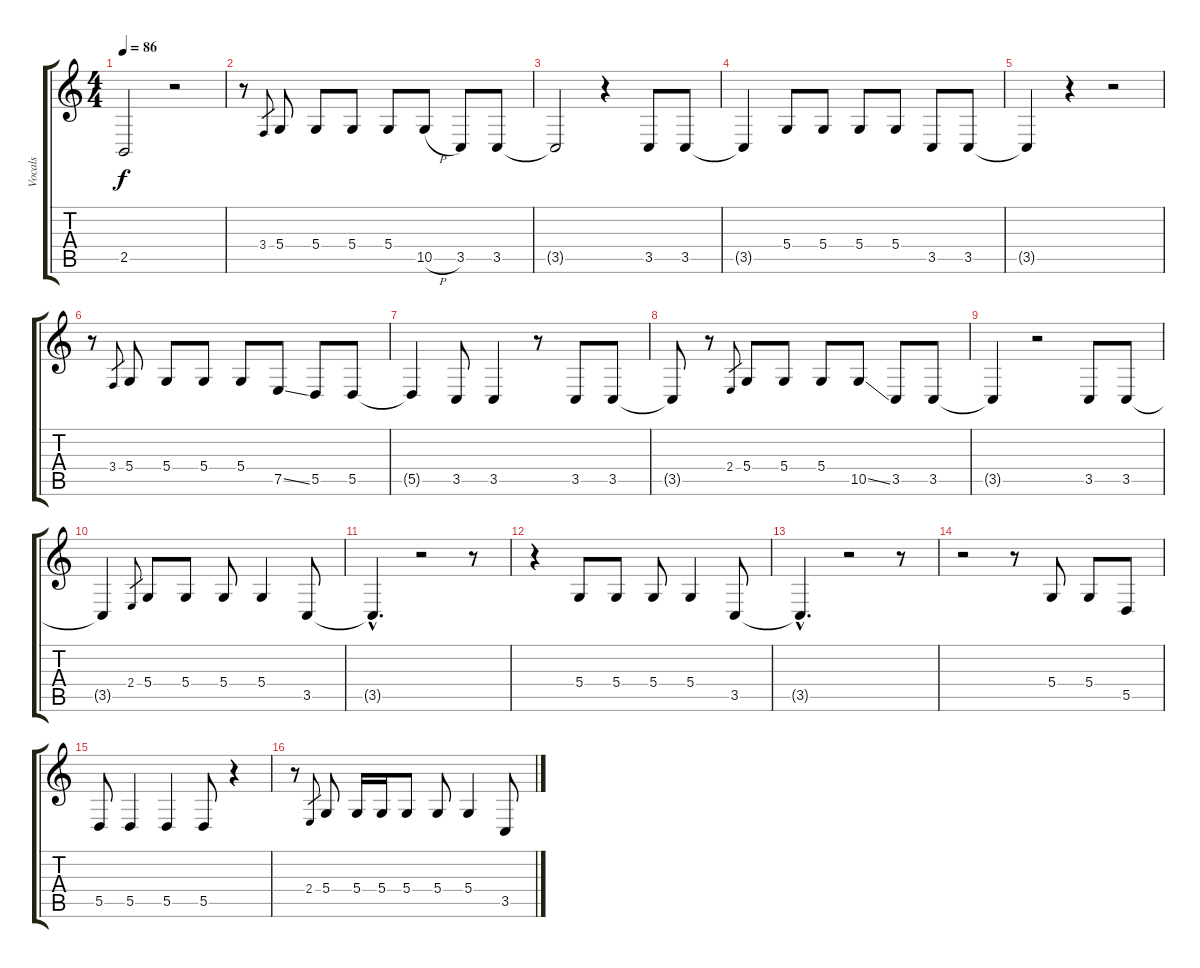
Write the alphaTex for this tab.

\track ("Vocals" "Vocals") {instrument bagpipe}
\staff {score tabs}
\tuning (E4 B3 G3 D3 A2 E2) {hide}
\ts (4 4)
\tempo 86
\clef g2
\ks c
2.5.2{dy f} r.2 |
r.8 3.4.8{gr} 5.4.8 5.4.8 5.4.8 5.4.8 10.5{h}.8 3.5.8 3.5.8 |
3.5{t}.2 r.4 3.5.8 3.5.8 |
3.5{t}.4 5.4.8 5.4.8 5.4.8 5.4.8 3.5.8 3.5.8 |
3.5{t}.4 r.4 r.2 |
r.8 3.4.8{gr} 5.4.8 5.4.8 5.4.8 5.4.8 7.5{ss}.8 5.5.8 5.5.8 |
5.5{t}.4 3.5.8 3.5.4 r.8 3.5.8 3.5.8 |
3.5{t}.8 r.8 2.4.8{gr} 5.4.8 5.4.8 5.4.8 10.5{ss}.8 3.5.8 3.5.8 |
3.5{t}.4 r.2 3.5.8 3.5.8 |
3.5{t}.4 2.4.8{gr} 5.4.8 5.4.8 5.4.8 5.4.4 3.5.8 |
3.5{hac t}.4{d} r.2 r.8 |
r.4 5.4.8 5.4.8 5.4.8 5.4.4 3.5.8 |
3.5{hac t}.4{d} r.2 r.8 |
r.2 r.8 5.4.8 5.4.8 5.5.8 |
5.5.8 5.5.4 5.5.4 5.5.8 r.4 |
r.8 2.4.8{gr} 5.4.8 5.4.16 5.4.16 5.4.8 5.4.8 5.4.4 3.5.8
